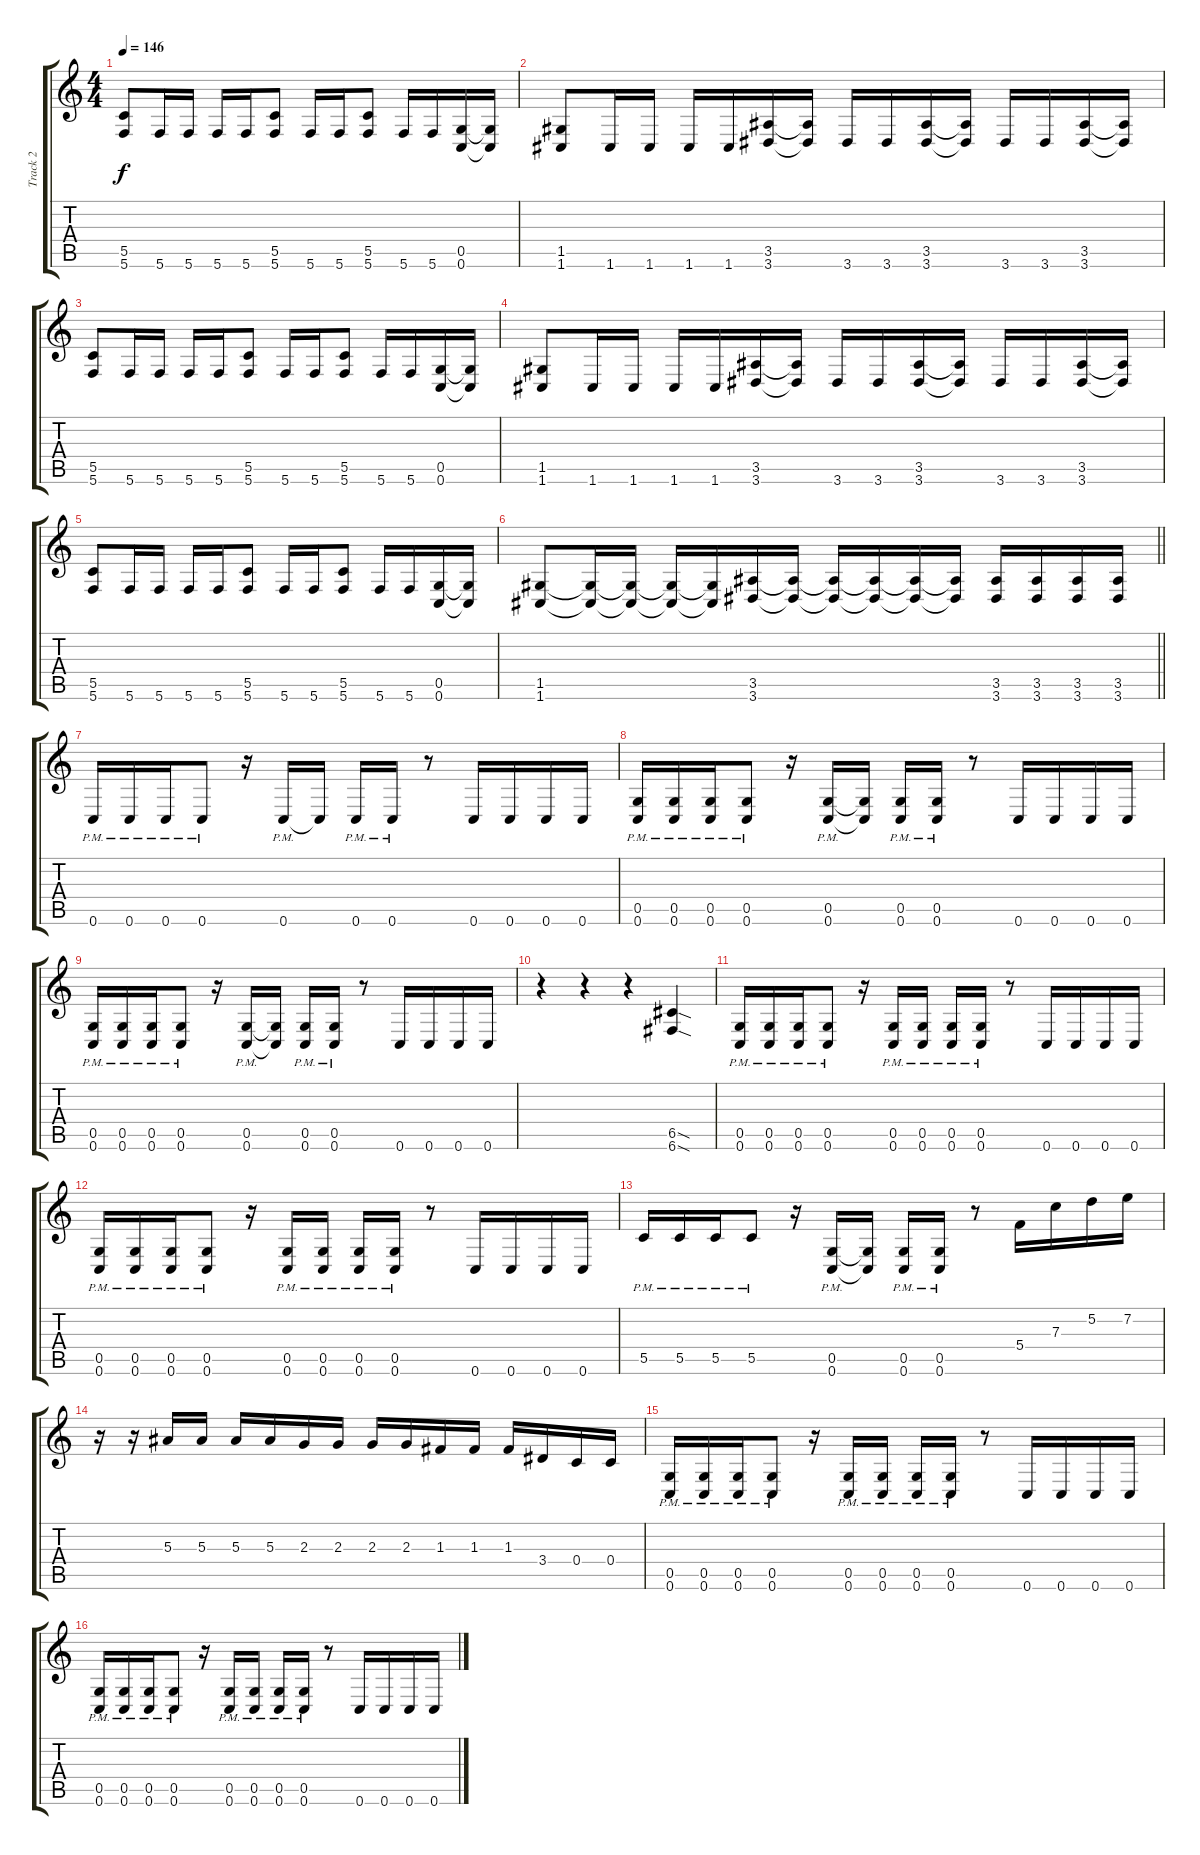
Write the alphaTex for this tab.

\track ("Track 2" "Track 2") {instrument distortionguitar bank 255}
\staff {score tabs}
\tuning (D4 A3 F3 C3 G2 C2) {hide}
\ts (4 4)
\tempo 146
\clef g2
\ks c
(5.5 5.6).8{dy f} 5.6.16 5.6.16 5.6.16 5.6.16 (5.5 5.6).8 5.6.16 5.6.16 (5.5 5.6).8 5.6.16 5.6.16 (0.5 0.6).16 (0.5{t} 0.6{t}).16 |
(1.5 1.6).8 1.6.16 1.6.16 1.6.16 1.6.16 (3.5 3.6).16 (3.5{t} 3.6{t}).16 3.6.16 3.6.16 (3.5 3.6).16 (3.5{t} 3.6{t}).16 3.6.16 3.6.16 (3.5 3.6).16 (3.5{t} 3.6{t}).16 |
(5.5 5.6).8 5.6.16 5.6.16 5.6.16 5.6.16 (5.5 5.6).8 5.6.16 5.6.16 (5.5 5.6).8 5.6.16 5.6.16 (0.5 0.6).16 (0.5{t} 0.6{t}).16 |
(1.5 1.6).8 1.6.16 1.6.16 1.6.16 1.6.16 (3.5 3.6).16 (3.5{t} 3.6{t}).16 3.6.16 3.6.16 (3.5 3.6).16 (3.5{t} 3.6{t}).16 3.6.16 3.6.16 (3.5 3.6).16 (3.5{t} 3.6{t}).16 |
(5.5 5.6).8 5.6.16 5.6.16 5.6.16 5.6.16 (5.5 5.6).8 5.6.16 5.6.16 (5.5 5.6).8 5.6.16 5.6.16 (0.5 0.6).16 (0.5{t} 0.6{t}).16 |
\barLineRight lightlight
(1.5 1.6).8 (1.5{t} 1.6{t}).16 (1.5{t} 1.6{t}).16 (1.5{t} 1.6{t}).16 (1.5{t} 1.6{t}).16 (3.5 3.6).16 (3.5{t} 3.6{t}).16 (3.5{t} 3.6{t}).16 (3.5{t} 3.6{t}).16 (3.5{t} 3.6{t}).16 (3.5{t} 3.6{t}).16 (3.5 3.6).16 (3.5 3.6).16 (3.5 3.6).16 (3.5 3.6).16 |
0.6{pm}.16{volume 10} 0.6{pm}.16 0.6{pm}.16 0.6{pm}.8 r.16 0.6{pm}.16 0.6{t}.16 0.6{pm}.16 0.6{pm}.16 r.8 0.6.16 0.6.16 0.6.16 0.6.16 |
(0.5{pm} 0.6{pm}).16 (0.5{pm} 0.6{pm}).16 (0.5{pm} 0.6{pm}).16 (0.5{pm} 0.6{pm}).8 r.16 (0.5{pm} 0.6{pm}).16 (0.5{t} 0.6{t}).16 (0.5{pm} 0.6{pm}).16 (0.5{pm} 0.6{pm}).16 r.8 0.6.16 0.6.16 0.6.16 0.6.16 |
(0.5{pm} 0.6{pm}).16 (0.5{pm} 0.6{pm}).16 (0.5{pm} 0.6{pm}).16 (0.5{pm} 0.6{pm}).8 r.16 (0.5{pm} 0.6{pm}).16 (0.5{t} 0.6{t}).16 (0.5{pm} 0.6{pm}).16 (0.5{pm} 0.6{pm}).16 r.8 0.6.16 0.6.16 0.6.16 0.6.16 |
r.4 r.4 r.4 (6.5{sod} 6.6{sod}).4 |
(0.5{pm} 0.6{pm}).16{volume 10} (0.5{pm} 0.6{pm}).16 (0.5{pm} 0.6{pm}).16 (0.5{pm} 0.6{pm}).8 r.16 (0.5{pm} 0.6{pm}).16 (0.5{pm} 0.6{pm}).16 (0.5{pm} 0.6{pm}).16 (0.5{pm} 0.6{pm}).16 r.8 0.6.16 0.6.16 0.6.16 0.6.16 |
(0.5{pm} 0.6{pm}).16 (0.5{pm} 0.6{pm}).16 (0.5{pm} 0.6{pm}).16 (0.5{pm} 0.6{pm}).8 r.16 (0.5{pm} 0.6{pm}).16 (0.5{pm} 0.6{pm}).16 (0.5{pm} 0.6{pm}).16 (0.5{pm} 0.6{pm}).16 r.8 0.6.16 0.6.16 0.6.16 0.6.16 |
5.5{pm}.16{volume 10} 5.5{pm}.16 5.5{pm}.16 5.5{pm}.8 r.16 (0.5{pm} 0.6{pm}).16 (0.5{t} 0.6{t}).16 (0.5{pm} 0.6{pm}).16 (0.5{pm} 0.6{pm}).16 r.8 5.4.16 7.3.16 5.2.16 7.2.16 |
r.16 r.16 5.3.16 5.3.16 5.3.16 5.3.16 2.3.16 2.3.16 2.3.16 2.3.16 1.3.16 1.3.16 1.3.16 3.4.16 0.4.16 0.4.16 |
(0.5{pm} 0.6{pm}).16{volume 10} (0.5{pm} 0.6{pm}).16 (0.5{pm} 0.6{pm}).16 (0.5{pm} 0.6{pm}).8 r.16 (0.5{pm} 0.6{pm}).16 (0.5{pm} 0.6{pm}).16 (0.5{pm} 0.6{pm}).16 (0.5{pm} 0.6{pm}).16 r.8 0.6.16 0.6.16 0.6.16 0.6.16 |
(0.5{pm} 0.6{pm}).16 (0.5{pm} 0.6{pm}).16 (0.5{pm} 0.6{pm}).16 (0.5{pm} 0.6{pm}).8 r.16 (0.5{pm} 0.6{pm}).16 (0.5{pm} 0.6{pm}).16 (0.5{pm} 0.6{pm}).16 (0.5{pm} 0.6{pm}).16 r.8 0.6.16 0.6.16 0.6.16 0.6.16
